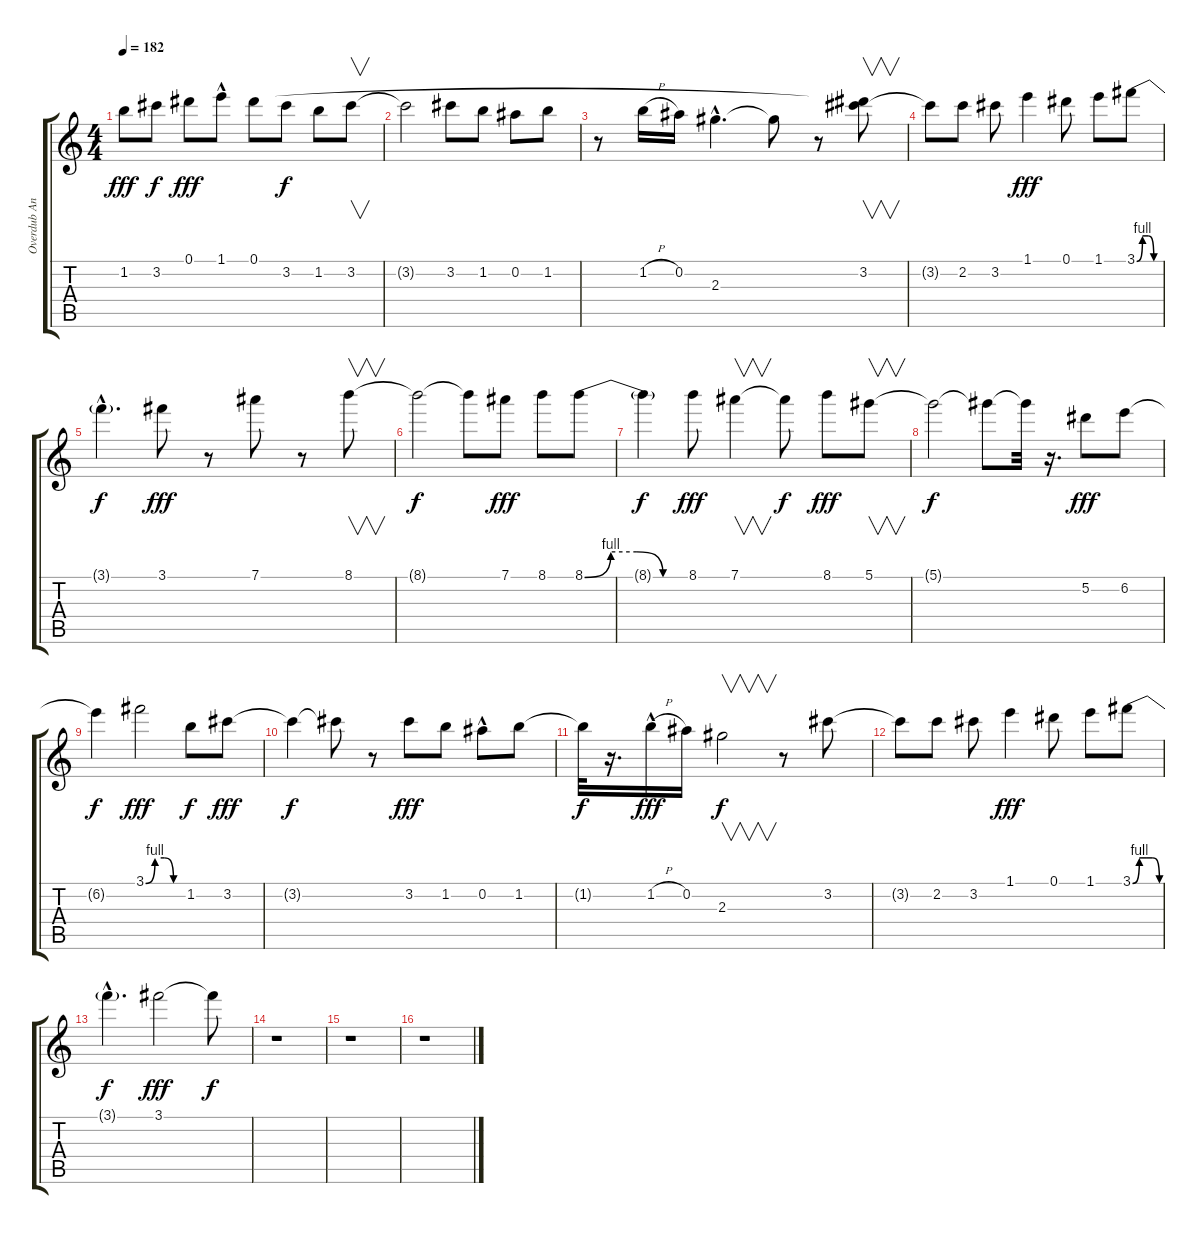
\track ("Overdub André" "Overdub An") {instrument fretlessbass}
\staff {score tabs}
\tuning (Eb5 Bb4 Gb4 Db4 Ab3 Eb3) {hide}
\ts (4 4)
\tempo 182
\clef g2
\ks c
1.2.8{dy fff} 3.2.8{dy f} 0.1.8{dy fff} 1.1{hac}.8 0.1.8 3.2.8{dy f} 1.2.8 3.2.8{v} |
3.2{t}.2 3.2.8 1.2.8 0.2.8 1.2.8 |
r.8 1.2{h}.16 0.2.16 2.3{hac}.4{d} 2.3{t}.8 r.8 (0.1{t} 3.2).8{v} |
3.2{t}.8 2.2.8 3.2.8 1.1.4{dy fff} 0.1.8 1.1.8 3.1{be (custom 0 0 15 4 30 4 45 0 60 0)}.8 |
3.1{hac t}.4{d dy f} 3.1.8{dy fff} r.8 7.1.8 r.8 8.1.8{v} |
8.1{t}.2{dy f} 8.1{t}.8 7.1.8{dy fff} 8.1.8 8.1{be (custom 0 0 15 4 30 4 45 0 60 0)}.8 |
8.1{t}.4{dy f} 8.1.8{dy fff} 7.1.4{v} 7.1{t}.8{dy f} 8.1.8{dy fff} 5.1.8{v} |
5.1{t}.2{dy f} 5.1{t}.8 5.1{t}.32 r.16{d} 5.2.8{dy fff} 6.2.8 |
6.2{t}.4{dy f} 3.1{be (custom 0 0 15 4 30 4 45 0 60 0)}.2{dy fff} 1.2.8{dy f} 3.2.8{dy fff} |
3.2{t}.4{dy f} 3.2{t}.8 r.8 3.2.8{dy fff} 1.2.8 0.2{hac}.8 1.2.8 |
1.2{t}.32{dy f} r.16{d} 1.2{h hac}.16{dy fff} 0.2.16 2.3.2{v dy f} r.8 3.2.8 |
3.2{t}.8 2.2.8 3.2.8 1.1.4{dy fff} 0.1.8 1.1.8 3.1{be (custom 0 0 15 4 30 4 45 4 60 0)}.8 |
3.1{hac t}.4{d dy f} 3.1.2{dy fff} 3.1{t}.8{dy f} |
r.1 |
r.1 |
r.1
